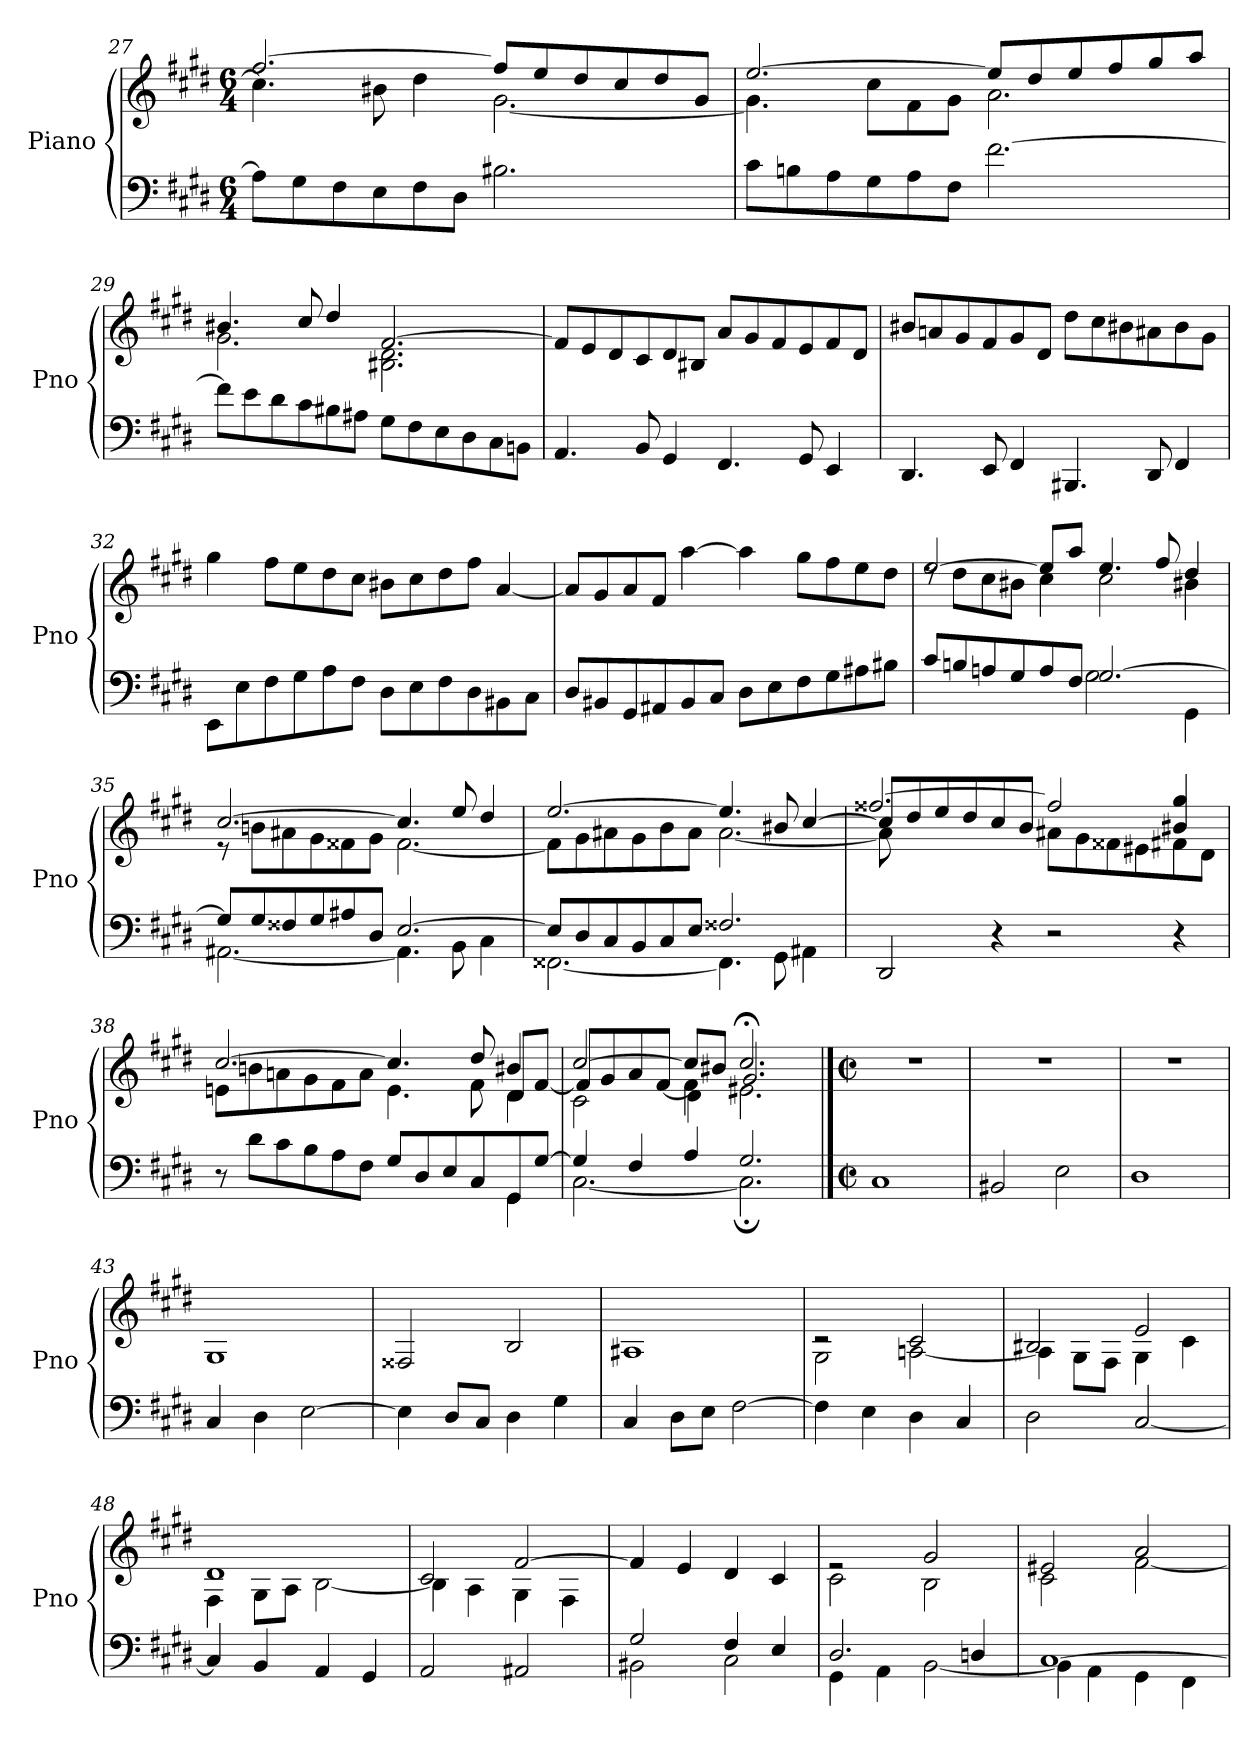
**kern	**kern
*part1	*part1
*staff2	*staff1
*I"Piano	*
*I'Pno	*
!!LO:LB:g=z
*clefF4	*clefG2
*k[f#c#g#d#]	*k[f#c#g#d#]
*M6/4	*M6/4
=27	=27
*	*^
8A\L]	[2.ff#/	4.cc#\]
8G#\	.	.
8F#\	.	.
8E\	.	8b#X\
8F#\	.	4dd#\
8D#\J	.	.
2.B#X\	8ff#/L]	[2.g#\
.	8ee/	.
.	8dd#/	.
.	8cc#/	.
.	8dd#/	.
.	8g#/J	.
=28	=28	=28
8c#\L	[2.ee/	4.g#\]
8Bn\	.	.
8A\	.	.
8G#\	.	8cc#\L
8A\	.	8f#\
8F#\J	.	8g#\J
[2.f#\	8ee/L]	2.a\
.	8dd#/	.
.	8ee/	.
.	8ff#/	.
.	8gg#/	.
.	8aa/J	.
=29	=29	=29
8f#\L]	4.b#X/	2.g#\
8e\	.	.
8d#\	.	.
8c#\	8cc#/	.
8B#X\	4dd#/	.
8A#X\J	.	.
8G#\L	[2.f#/	2.B#X\ 2.d#\
8F#\	.	.
8E\	.	.
8D#\	.	.
8C#\	.	.
8BBn\J	.	.
*	*v	*v
!!LO:LB:g=z
=30	=30
4.AA/	8f#/L]
.	8e/
.	8d#/
8BB/	8c#/
4GG#/	8d#/
.	8B#X/J
4.FF#/	8a/L
.	8g#/
.	8f#/
8GG#/	8e/
4EE/	8f#/
.	8d#/J
=31	=31
4.DD#/	8b#X/L
.	8an/
.	8g#/
8EE/	8f#/
4FF#/	8g#/
.	8d#/J
4.BBB#X/	8dd#\L
.	8cc#\
.	8b#X\
8DD#/	8a#X\
4FF#/	8b#\
.	8g#\J
!!LO:PB:g=z
=32	=32
8EE\L	4gg#\
8E\	.
8F#\	8ff#\L
8G#\	8ee\
8A\	8dd#\
8F#\J	8cc#\J
8D#\L	8b#X\L
8E\	8cc#\
8F#\	8dd#\
8D#\	8ff#\J
8BB#X\	[4a/
8C#\J	.
=33	=33
8D#/L	8a/L]
8BB#X/	8g#/
8GG#/	8a/
8AA#X/	8f#/J
8BB#/	[4aa\
8C#/J	.
8D#\L	4aa\]
8E\	.
8F#\	8gg#\L
8G#\	8ff#\
8A#X\	8ee\
8B#X\J	8dd#\J
!!LO:LB:g=z
=34	=34
*^	*^
8c#/L	2.ryy	[2ee/	8rdd
8Bn/	.	.	8dd#\L
8An/	.	.	8cc#\
8G#/	.	.	8b#X\J
8A/	.	8ee/L]	4cc#\
8F#/J	.	8aa/J	.
[2.G#/	2G#\	4.ee/	2cc#\
.	.	8ff#/	.
.	4GG#\	4dd#/	4b#X\
=35	=35	=35	=35
8G#/L]	[2.AA#X\	[2.cc#/	8r
8G#/	.	.	8bn\L
8F##X/	.	.	8a#X\
8G#/	.	.	8g#\
8A#X/	.	.	8f##X\
8D#/J	.	.	8g#\J
[2.E/	4.AA#\]	4.cc#/]	[2.f##i\
.	8BB\	8ee/	.
.	4C#\	4dd#/	.
!!LO:LB:g=z	!!
=36	=36	=36	=36
8E/L]	[2.FF##X\	[2.ee/	8f##\L]
8D#/	.	.	8g#\
8C#/	.	.	8a#X\
8BB/	.	.	8g#\
8C#/	.	.	8b\
8E/J	.	.	8a#\J
2.F##X/	4.FF##\]	4.ee/]	[2.a#\
.	8GG#\	8b#X/	.
.	4AA#X\	[4cc#/	.
*v	*v	*	*
=37	=37	=37
*	*	*^
2DD#/	8cc#/L]	8a#\]	[2.ff##X/
.	8dd#/	1ryy	.
.	8ee/	.	.
.	8dd#/	.	.
4r	8cc#/	.	.
.	8b/J	.	.
2r	8a#X\L	.	2ff##/]
.	8g#\	.	.
.	8f##X\	.	.
.	8e#X\	4.ryy	.
4r	8f#X\	.	4b#X/ 4gg#/
.	8d#\J	.	.
!!LO:LB:g=z	!!	!!
=38	=38	=38	=38
*^	*	*	*
8r	2.ryy	[2.cc#/	8en\L	2.ryy
8d#\L	.	.	8bn\	.
8c#\	.	.	8an\	.
8B\	.	.	8g#\	.
8A\	.	.	8f#\	.
8F#\J	.	.	8a\J	.
8G#/L	2ryy	4.cc#/]	4.e\	2ryy
8D#/	.	.	.	.
8E/	.	.	.	.
8C#/	.	8dd#/	8f#\	.
8GG#/	4GG#\	4b#X/	8d#/L	4d#\
[8G#/J	.	.	[8f#/J	.
=39	=39	=39	=39	=39
4G#/]	[2.C#\	[2cc#/	8f#/L]	2c#\
.	.	.	8g#/	.
4F#/	.	.	8a/	.
.	.	.	[8f#/J	.
4A/	.	8cc#/L]	4f#\]	4d#\
.	.	8b#X/J	.	.
2.G#/	2.C#;\]	2.cc#;</	2.g#/	2.e#X\
*v	*v	*	*	*
*	*v	*v	*v
!!LO:PB:g=z
==40	==40
*M4/4	*M4/4
*met(c|)	*met(c|)
*^	*^
*	*	*	*^
!	!	!LO:TX:a:i:t=a 5 voci	!	!
*v	*v	*	*	*
*	*v	*v	*v
1C#	1r
=41	=41
2BB#X/	1r
2E\	.
=42	=42
1D#	1r
=43	=43
4C#/	1G#
4D#\	.
[2E\	.
=44	=44
4E\]	2F##X/
8D#/L	.
8C#/J	.
4D#\	2B/
4G#\	.
=45	=45
4C#/	1A#X
8D#\L	.
8E\J	.
[2F#\	.
=46	=46
*	*^
4F#\]	2rc	2G#\
4E\	.	.
4D#\	2c#/	[2An\
4C#/	.	.
=47	=47	=47
2D#\	2B#X/	4A\]
.	.	8G#\L
.	.	8F#\J
[2C#/	2e/	4G#\
.	.	4c#\
!!LO:LB:g=z	!!
=48	=48	=48
4C#/]	1d#	4F#\
4BB/	.	8G#\L
.	.	8A\J
4AA/	.	[2B\
4GG#/	.	.
=49	=49	=49
2AA/	2c#/	4B\]
.	.	4A\
2AA#X/	[2f#/	4G#\
.	.	4F#\
*	*v	*v
=50	=50
*^	*
2G#/	2BB#X\	4f#/]
.	.	4e/
4F#/	2C#\	4d#/
4E/	.	4c#/
=51	=51	=51
*	*	*^
2.D#/	4GG#\	2re	2c#\
.	4AA\	.	.
.	[2BB\	2g#/	2B\
4Dn/	.	.	.
=52	=52	=52	=52
[1C#	4BB\]	2e#X/	2c#\
.	4AA\	.	.
.	4GG#\	2a/	[2f#\
.	4FF#\	.	.
*v	*v	*	*
*	*v	*v
=	=
*-	*-
